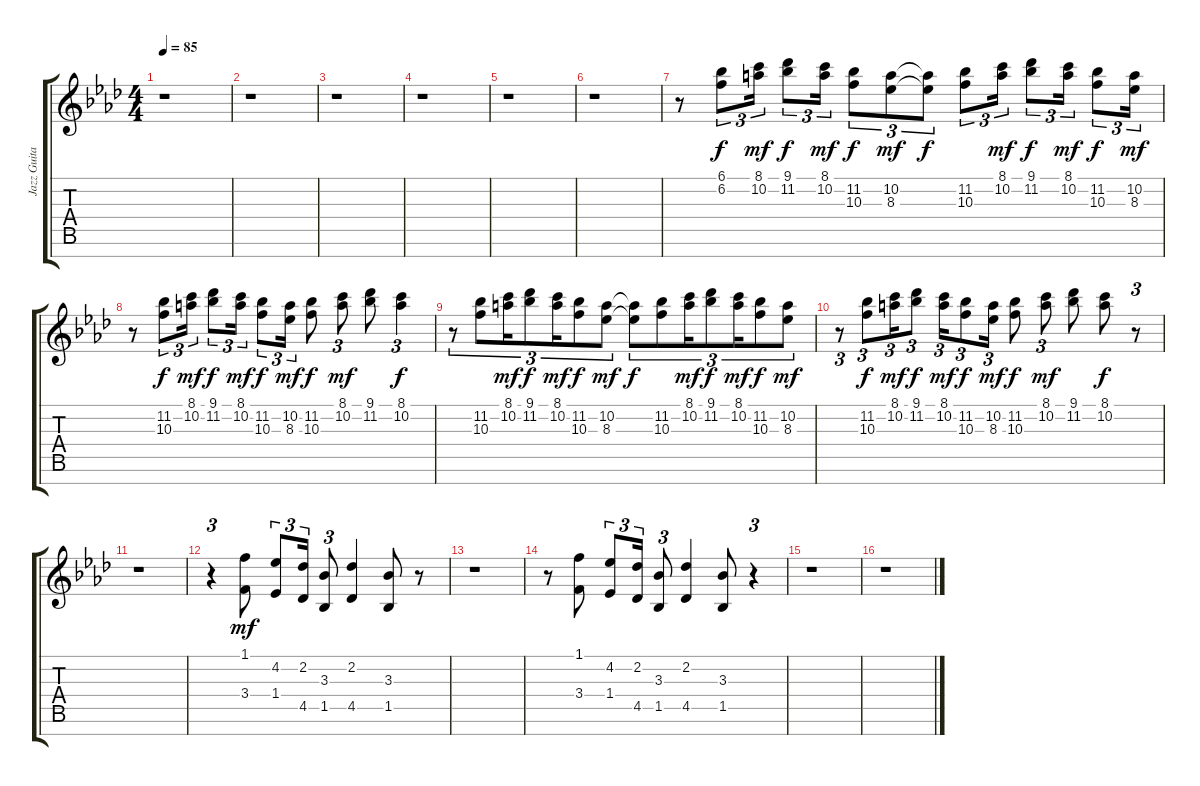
\track ("Jazz Guitar" "Jazz Guita") {instrument electricguitarjazz}
\staff {score tabs}
\tuning (E4 B3 G3 D3 A2 E2 B1) {hide}
\ts (4 4)
\tempo 85
\clef g2
\ks ab
r.1{dy mf} |
r.1 |
r.1 |
r.1 |
r.1 |
r.1 |
r.8 (6.1 6.2).8{tu (3 2) dy f} (8.1 10.2).16{tu (3 2) dy mf} (9.1 11.2).8{tu (3 2) dy f} (8.1 10.2).16{tu (3 2) dy mf} (11.2 10.3).8{tu (3 2) dy f} (10.2 8.3).8{tu (3 2) dy mf} (10.2{t} 8.3{t}).8{tu (3 2) dy f} (11.2 10.3).8{tu (3 2)} (8.1 10.2).16{tu (3 2) dy mf} (9.1 11.2).8{tu (3 2) dy f} (8.1 10.2).16{tu (3 2) dy mf} (11.2 10.3).8{tu (3 2) dy f} (10.2 8.3).16{tu (3 2) dy mf} |
r.8 (11.2 10.3).8{tu (3 2) dy f} (8.1 10.2).16{tu (3 2) dy mf} (9.1 11.2).8{tu (3 2) dy f} (8.1 10.2).16{tu (3 2) dy mf} (11.2 10.3).8{tu (3 2) dy f} (10.2 8.3).16{tu (3 2) dy mf} (11.2 10.3).8{dy f} (8.1 10.2).8{tu (3 2) dy mf} (9.1 11.2).8 (8.1 10.2).4{tu (3 2) dy f} |
r.8{tu (3 2)} (11.2 10.3).8{tu (3 2)} (8.1 10.2).16{tu (3 2) dy mf} (9.1 11.2).8{tu (3 2) dy f} (8.1 10.2).16{tu (3 2) dy mf} (11.2 10.3).8{tu (3 2) dy f} (10.2 8.3).8{tu (3 2) dy mf} (10.2{t} 8.3{t}).8{tu (3 2) dy f} (11.2 10.3).8{tu (3 2)} (8.1 10.2).16{tu (3 2) dy mf} (9.1 11.2).8{tu (3 2) dy f} (8.1 10.2).16{tu (3 2) dy mf} (11.2 10.3).8{tu (3 2) dy f} (10.2 8.3).8{tu (3 2) dy mf} |
r.8{tu (3 2)} (11.2 10.3).8{tu (3 2) dy f} (8.1 10.2).16{tu (3 2) dy mf} (9.1 11.2).8{tu (3 2) dy f} (8.1 10.2).16{tu (3 2) dy mf} (11.2 10.3).8{tu (3 2) dy f} (10.2 8.3).16{tu (3 2) dy mf} (11.2 10.3).8{dy f} (8.1 10.2).8{tu (3 2) dy mf} (9.1 11.2).8 (8.1 10.2).8{dy f} r.8{tu (3 2)} |
r.1 |
r.4{tu (3 2)} (1.1 3.4).8{dy mf} (4.2 1.4).8{tu (3 2)} (2.2 4.5).16{tu (3 2)} (3.3 1.5).8{tu (3 2)} (2.2 4.5).4 (3.3 1.5).8 r.8 |
r.1 |
r.8 (1.1 3.4).8 (4.2 1.4).8{tu (3 2)} (2.2 4.5).16{tu (3 2)} (3.3 1.5).8{tu (3 2)} (2.2 4.5).4 (3.3 1.5).8 r.4{tu (3 2)} |
r.1 |
r.1
